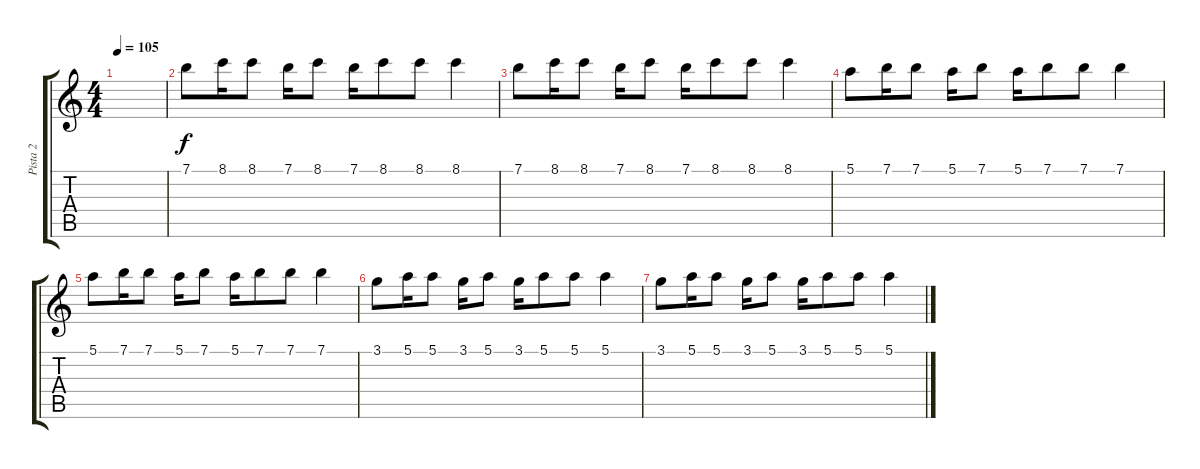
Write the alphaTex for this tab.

\track ("Pista 2" "Pista 2") {instrument acousticguitarsteel}
\staff {score tabs}
\tuning (E4 B3 G3 D3 A2 E2) {hide}
\ts (4 4)
\tempo 105
\clef g2
\ks c
|
7.1.8 8.1.16 8.1.8 7.1.16 8.1.8 7.1.16 8.1.8 8.1.8 8.1.4 |
7.1.8 8.1.16 8.1.8 7.1.16 8.1.8 7.1.16 8.1.8 8.1.8 8.1.4 |
5.1.8 7.1.16 7.1.8 5.1.16 7.1.8 5.1.16 7.1.8 7.1.8 7.1.4 |
5.1.8 7.1.16 7.1.8 5.1.16 7.1.8 5.1.16 7.1.8 7.1.8 7.1.4 |
3.1.8 5.1.16 5.1.8 3.1.16 5.1.8 3.1.16 5.1.8 5.1.8 5.1.4 |
3.1.8 5.1.16 5.1.8 3.1.16 5.1.8 3.1.16 5.1.8 5.1.8 5.1.4
